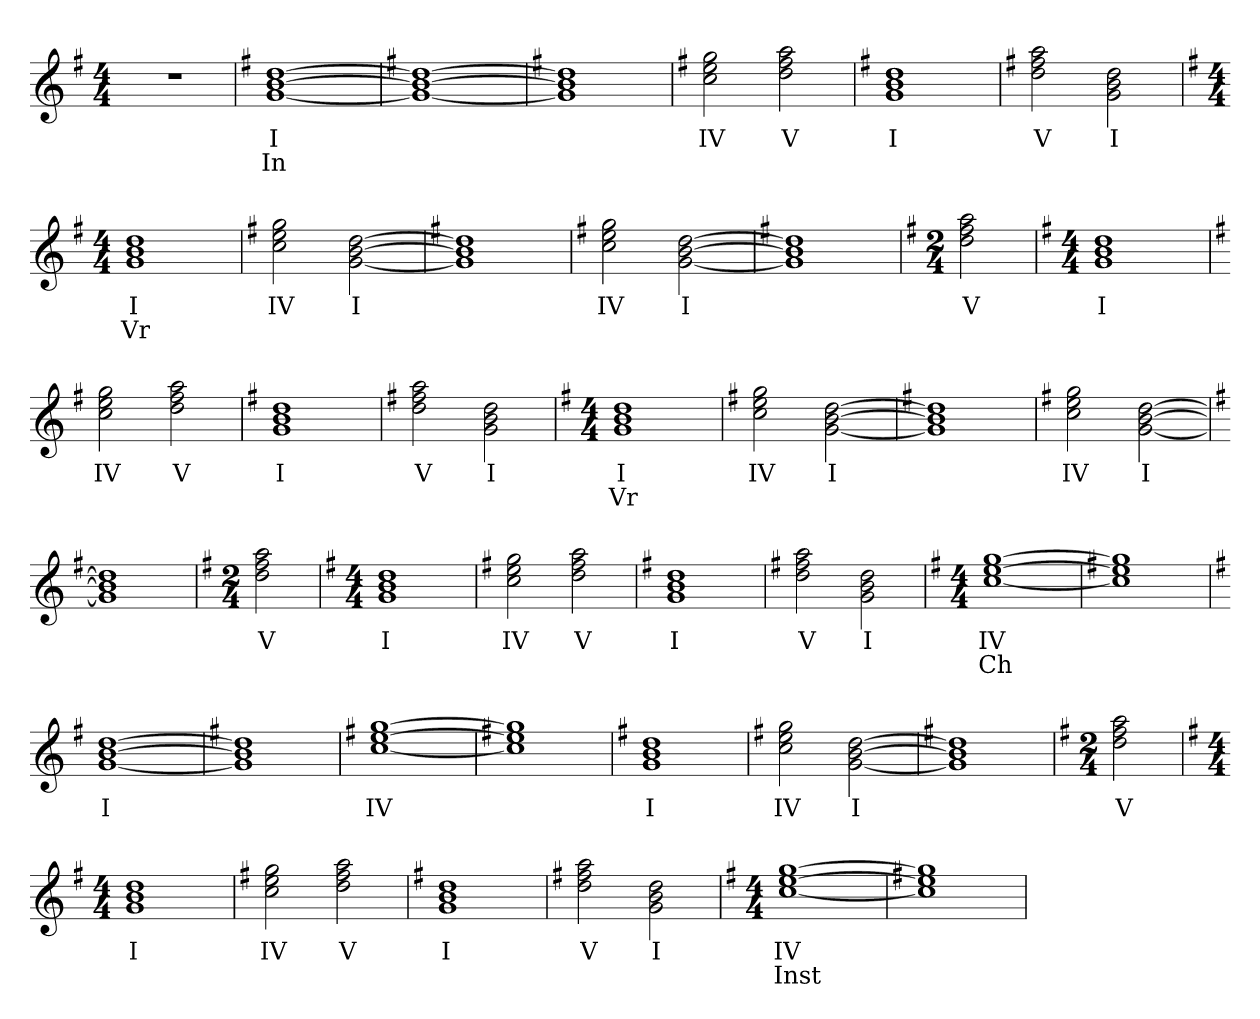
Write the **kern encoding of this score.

**kern	**text	**text
*part1	*part1	*part1
*staff1	*staff1	*staff1
*k[f#]	*	*
*G:	*	*
*M4/4	*	*
=	=	=
1r	.	.
=	=	=
*k[f#]	*	*
*G:	*	*
[1g [1b [1dd	I	In
=	=	=
*k[f#]	*	*
*G:	*	*
1g_ 1b_ 1dd_	.	.
=	=	=
*k[f#]	*	*
*G:	*	*
1g] 1b] 1dd]	.	.
=	=	=
*k[f#]	*	*
*G:	*	*
2cc 2ee 2gg	IV	.
2dd 2ff# 2aa	V	.
=	=	=
*k[f#]	*	*
*G:	*	*
1g 1b 1dd	I	.
=	=	=
*k[f#]	*	*
*G:	*	*
2dd 2ff# 2aa	V	.
2g 2b 2dd	I	.
=	=	=
*k[f#]	*	*
*G:	*	*
*M4/4	*	*
1g 1b 1dd	I	Vr
=	=	=
*k[f#]	*	*
*G:	*	*
2cc 2ee 2gg	IV	.
[2g [2b [2dd	I	.
=	=	=
*k[f#]	*	*
*G:	*	*
1g] 1b] 1dd]	.	.
=	=	=
*k[f#]	*	*
*G:	*	*
2cc 2ee 2gg	IV	.
[2g [2b [2dd	I	.
=	=	=
*k[f#]	*	*
*G:	*	*
1g] 1b] 1dd]	.	.
=	=	=
*k[f#]	*	*
*G:	*	*
*M2/4	*	*
2dd 2ff# 2aa	V	.
=	=	=
*k[f#]	*	*
*G:	*	*
*M4/4	*	*
1g 1b 1dd	I	.
=	=	=
*k[f#]	*	*
*G:	*	*
2cc 2ee 2gg	IV	.
2dd 2ff# 2aa	V	.
=	=	=
*k[f#]	*	*
*G:	*	*
1g 1b 1dd	I	.
=	=	=
*k[f#]	*	*
*G:	*	*
2dd 2ff# 2aa	V	.
2g 2b 2dd	I	.
=	=	=
*k[f#]	*	*
*G:	*	*
*M4/4	*	*
1g 1b 1dd	I	Vr
=	=	=
*k[f#]	*	*
*G:	*	*
2cc 2ee 2gg	IV	.
[2g [2b [2dd	I	.
=	=	=
*k[f#]	*	*
*G:	*	*
1g] 1b] 1dd]	.	.
=	=	=
*k[f#]	*	*
*G:	*	*
2cc 2ee 2gg	IV	.
[2g [2b [2dd	I	.
=	=	=
*k[f#]	*	*
*G:	*	*
1g] 1b] 1dd]	.	.
=	=	=
*k[f#]	*	*
*G:	*	*
*M2/4	*	*
2dd 2ff# 2aa	V	.
=	=	=
*k[f#]	*	*
*G:	*	*
*M4/4	*	*
1g 1b 1dd	I	.
=	=	=
*k[f#]	*	*
*G:	*	*
2cc 2ee 2gg	IV	.
2dd 2ff# 2aa	V	.
=	=	=
*k[f#]	*	*
*G:	*	*
1g 1b 1dd	I	.
=	=	=
*k[f#]	*	*
*G:	*	*
2dd 2ff# 2aa	V	.
2g 2b 2dd	I	.
=	=	=
*k[f#]	*	*
*G:	*	*
*M4/4	*	*
[1cc [1ee [1gg	IV	Ch
=	=	=
*k[f#]	*	*
*G:	*	*
1cc] 1ee] 1gg]	.	.
=	=	=
*k[f#]	*	*
*G:	*	*
[1g [1b [1dd	I	.
=	=	=
*k[f#]	*	*
*G:	*	*
1g] 1b] 1dd]	.	.
=	=	=
*k[f#]	*	*
*G:	*	*
[1cc [1ee [1gg	IV	.
=	=	=
*k[f#]	*	*
*G:	*	*
1cc] 1ee] 1gg]	.	.
=	=	=
*k[f#]	*	*
*G:	*	*
1g 1b 1dd	I	.
=	=	=
*k[f#]	*	*
*G:	*	*
2cc 2ee 2gg	IV	.
[2g [2b [2dd	I	.
=	=	=
*k[f#]	*	*
*G:	*	*
1g] 1b] 1dd]	.	.
=	=	=
*k[f#]	*	*
*G:	*	*
*M2/4	*	*
2dd 2ff# 2aa	V	.
=	=	=
*k[f#]	*	*
*G:	*	*
*M4/4	*	*
1g 1b 1dd	I	.
=	=	=
*k[f#]	*	*
*G:	*	*
2cc 2ee 2gg	IV	.
2dd 2ff# 2aa	V	.
=	=	=
*k[f#]	*	*
*G:	*	*
1g 1b 1dd	I	.
=	=	=
*k[f#]	*	*
*G:	*	*
2dd 2ff# 2aa	V	.
2g 2b 2dd	I	.
=	=	=
*k[f#]	*	*
*G:	*	*
*M4/4	*	*
[1cc [1ee [1gg	IV	Inst
=	=	=
*k[f#]	*	*
*G:	*	*
1cc] 1ee] 1gg]	.	.
=	=	=
*-	*-	*-
